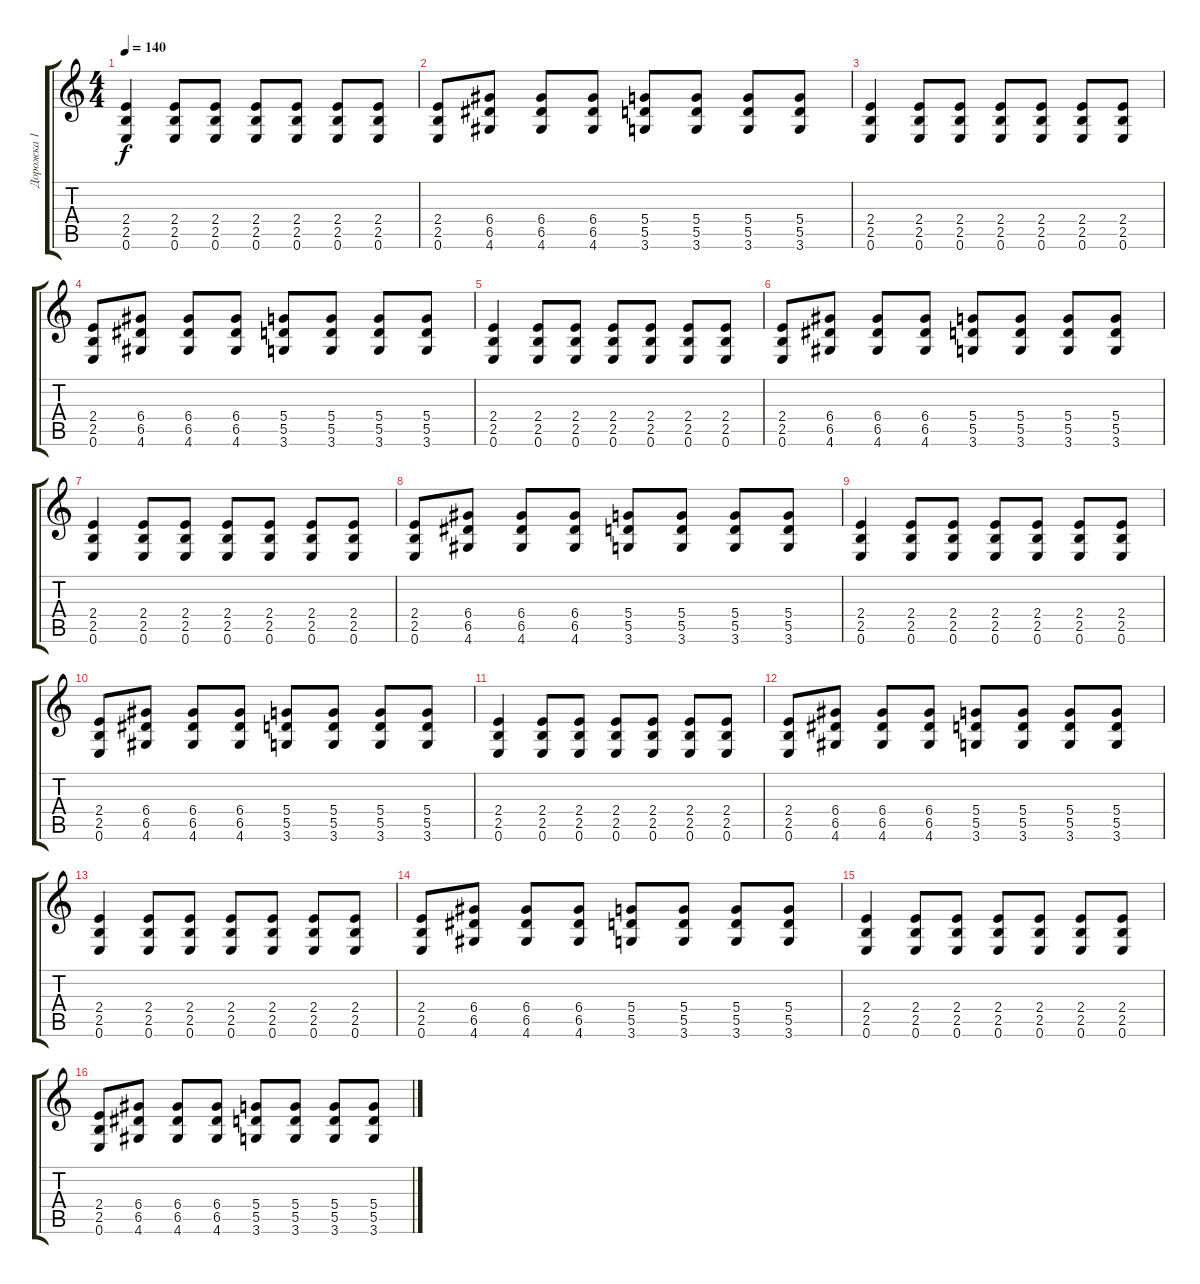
\track ("Дорожка 1" "Дорожка 1") {instrument distortionguitar}
\staff {score tabs}
\tuning (E4 B3 G3 D3 A2 E2) {hide}
\ts (4 4)
\tempo 140
\clef g2
\ks c
(2.4 2.5 0.6).4{dy f instrument distortionguitar} (2.4 2.5 0.6).8 (2.4 2.5 0.6).8 (2.4 2.5 0.6).8 (2.4 2.5 0.6).8 (2.4 2.5 0.6).8 (2.4 2.5 0.6).8 |
(2.4 2.5 0.6).8 (6.4 6.5 4.6).8 (6.4 6.5 4.6).8 (6.4 6.5 4.6).8 (5.4 5.5 3.6).8 (5.4 5.5 3.6).8 (5.4 5.5 3.6).8 (5.4 5.5 3.6).8 |
(2.4 2.5 0.6).4 (2.4 2.5 0.6).8 (2.4 2.5 0.6).8 (2.4 2.5 0.6).8 (2.4 2.5 0.6).8 (2.4 2.5 0.6).8 (2.4 2.5 0.6).8 |
(2.4 2.5 0.6).8 (6.4 6.5 4.6).8 (6.4 6.5 4.6).8 (6.4 6.5 4.6).8 (5.4 5.5 3.6).8 (5.4 5.5 3.6).8 (5.4 5.5 3.6).8 (5.4 5.5 3.6).8 |
(2.4 2.5 0.6).4 (2.4 2.5 0.6).8 (2.4 2.5 0.6).8 (2.4 2.5 0.6).8 (2.4 2.5 0.6).8 (2.4 2.5 0.6).8 (2.4 2.5 0.6).8 |
(2.4 2.5 0.6).8 (6.4 6.5 4.6).8 (6.4 6.5 4.6).8 (6.4 6.5 4.6).8 (5.4 5.5 3.6).8 (5.4 5.5 3.6).8 (5.4 5.5 3.6).8 (5.4 5.5 3.6).8 |
(2.4 2.5 0.6).4 (2.4 2.5 0.6).8 (2.4 2.5 0.6).8 (2.4 2.5 0.6).8 (2.4 2.5 0.6).8 (2.4 2.5 0.6).8 (2.4 2.5 0.6).8 |
(2.4 2.5 0.6).8 (6.4 6.5 4.6).8 (6.4 6.5 4.6).8 (6.4 6.5 4.6).8 (5.4 5.5 3.6).8 (5.4 5.5 3.6).8 (5.4 5.5 3.6).8 (5.4 5.5 3.6).8 |
(2.4 2.5 0.6).4 (2.4 2.5 0.6).8 (2.4 2.5 0.6).8 (2.4 2.5 0.6).8 (2.4 2.5 0.6).8 (2.4 2.5 0.6).8 (2.4 2.5 0.6).8 |
(2.4 2.5 0.6).8 (6.4 6.5 4.6).8 (6.4 6.5 4.6).8 (6.4 6.5 4.6).8 (5.4 5.5 3.6).8 (5.4 5.5 3.6).8 (5.4 5.5 3.6).8 (5.4 5.5 3.6).8 |
(2.4 2.5 0.6).4 (2.4 2.5 0.6).8 (2.4 2.5 0.6).8 (2.4 2.5 0.6).8 (2.4 2.5 0.6).8 (2.4 2.5 0.6).8 (2.4 2.5 0.6).8 |
(2.4 2.5 0.6).8 (6.4 6.5 4.6).8 (6.4 6.5 4.6).8 (6.4 6.5 4.6).8 (5.4 5.5 3.6).8 (5.4 5.5 3.6).8 (5.4 5.5 3.6).8 (5.4 5.5 3.6).8 |
(2.4 2.5 0.6).4 (2.4 2.5 0.6).8 (2.4 2.5 0.6).8 (2.4 2.5 0.6).8 (2.4 2.5 0.6).8 (2.4 2.5 0.6).8 (2.4 2.5 0.6).8 |
(2.4 2.5 0.6).8 (6.4 6.5 4.6).8 (6.4 6.5 4.6).8 (6.4 6.5 4.6).8 (5.4 5.5 3.6).8 (5.4 5.5 3.6).8 (5.4 5.5 3.6).8 (5.4 5.5 3.6).8 |
(2.4 2.5 0.6).4 (2.4 2.5 0.6).8 (2.4 2.5 0.6).8 (2.4 2.5 0.6).8 (2.4 2.5 0.6).8 (2.4 2.5 0.6).8 (2.4 2.5 0.6).8 |
(2.4 2.5 0.6).8 (6.4 6.5 4.6).8 (6.4 6.5 4.6).8 (6.4 6.5 4.6).8 (5.4 5.5 3.6).8 (5.4 5.5 3.6).8 (5.4 5.5 3.6).8 (5.4 5.5 3.6).8
